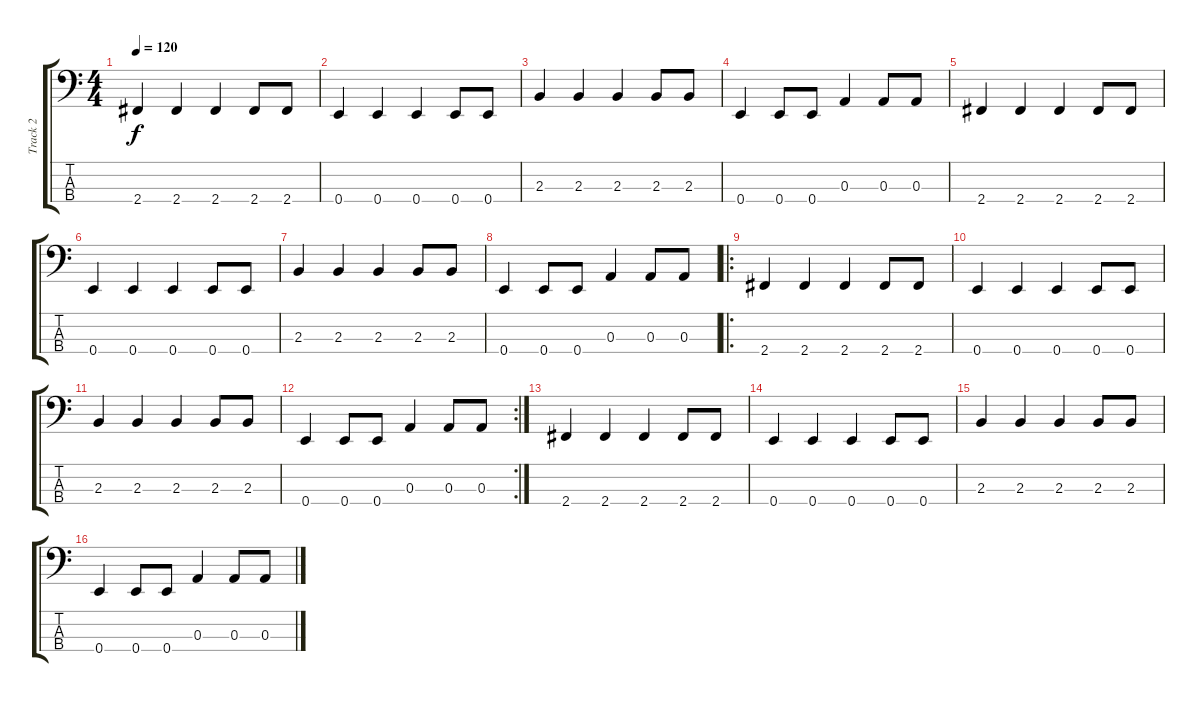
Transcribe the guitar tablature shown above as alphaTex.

\track ("Track 2" "Track 2") {instrument electricbassfinger}
\staff {score tabs}
\tuning (G2 D2 A1 E1) {hide}
\ts (4 4)
\tempo 120
\clef f4
\ks c
2.4.4{dy f} 2.4.4 2.4.4 2.4.8 2.4.8 |
0.4.4 0.4.4 0.4.4 0.4.8 0.4.8 |
2.3.4 2.3.4 2.3.4 2.3.8 2.3.8 |
0.4.4 0.4.8 0.4.8 0.3.4 0.3.8 0.3.8 |
2.4.4 2.4.4 2.4.4 2.4.8 2.4.8 |
0.4.4 0.4.4 0.4.4 0.4.8 0.4.8 |
2.3.4 2.3.4 2.3.4 2.3.8 2.3.8 |
0.4.4 0.4.8 0.4.8 0.3.4 0.3.8 0.3.8 |
\ro
2.4.4 2.4.4 2.4.4 2.4.8 2.4.8 |
0.4.4 0.4.4 0.4.4 0.4.8 0.4.8 |
2.3.4 2.3.4 2.3.4 2.3.8 2.3.8 |
\rc 2
0.4.4 0.4.8 0.4.8 0.3.4 0.3.8 0.3.8 |
2.4.4 2.4.4 2.4.4 2.4.8 2.4.8 |
0.4.4 0.4.4 0.4.4 0.4.8 0.4.8 |
2.3.4 2.3.4 2.3.4 2.3.8 2.3.8 |
0.4.4 0.4.8 0.4.8 0.3.4 0.3.8 0.3.8
